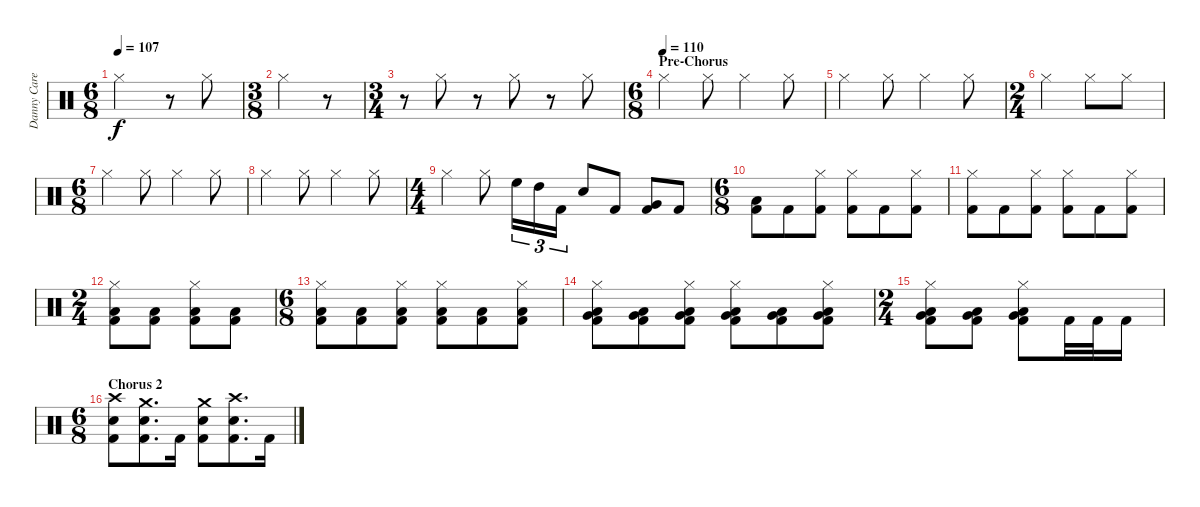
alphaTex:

\track ("Danny Carey" "Danny Care") {instrument percussion}
\staff {score}
\articulation defaults
\ts (6 8)
\tempo 107
\clef neutral
\ks c "Hi-Hat (closed)".2{dy f}
r.8 "Hi-Hat (closed)".8 |
\ts (3 8)
"Hi-Hat (closed)".4 r.8 |
\ts (3 4)
r.8 "Hi-Hat (closed)".8 r.8 "Hi-Hat (closed)".8 r.8 "Hi-Hat (closed)".8 |
\ts (6 8)
\section ("" "Pre-Chorus")
\tempo (110)
"Hi-Hat (closed)".4 "Hi-Hat (closed)".8 "Hi-Hat (closed)".4 "Hi-Hat (closed)".8 |
"Hi-Hat (closed)".4 "Hi-Hat (closed)".8 "Hi-Hat (closed)".4 "Hi-Hat (closed)".8 |
\ts (2 4)
"Hi-Hat (closed)".4 "Hi-Hat (closed)".8 "Hi-Hat (closed)".8 |
\ts (6 8)
"Hi-Hat (closed)".4 "Hi-Hat (closed)".8 "Hi-Hat (closed)".4 "Hi-Hat (closed)".8 |
"Hi-Hat (closed)".4 "Hi-Hat (closed)".8 "Hi-Hat (closed)".4 "Hi-Hat (closed)".8 |
\ts (4 4)
"Hi-Hat (closed)".4 "Hi-Hat (closed)".8 "High Floor Tom (hit)".16{tu (3 2)} "High Tom (hit)".16{tu (3 2)} "Kick (hit) 2".16{tu (3 2)} "Electric Snare (hit)".8 "Kick (hit) 2".8 ("Very Low Tom (hit)" "Kick (hit) 2").8 "Kick (hit) 2".8 |
\ts (6 8)
("Low Floor Tom (hit)" "Kick (hit) 2").8 "Kick (hit) 2".8 ("Hi-Hat (closed)" "Kick (hit) 2").8 ("Hi-Hat (closed)" "Kick (hit) 2").8 "Kick (hit) 2".8 ("Hi-Hat (closed)" "Kick (hit) 2").8 |
("Hi-Hat (closed)" "Kick (hit) 2").8 "Kick (hit) 2".8 ("Hi-Hat (closed)" "Kick (hit) 2").8 ("Hi-Hat (closed)" "Kick (hit) 2").8 "Kick (hit) 2".8 ("Hi-Hat (closed)" "Kick (hit) 2").8 |
\ts (2 4)
("Low Floor Tom (hit)" "Hi-Hat (closed)" "Kick (hit) 2").8 ("Low Floor Tom (hit)" "Kick (hit) 2").8 ("Low Floor Tom (hit)" "Hi-Hat (closed)" "Kick (hit) 2").8 ("Low Floor Tom (hit)" "Kick (hit) 2").8 |
\ts (6 8)
("Low Floor Tom (hit)" "Hi-Hat (closed)" "Kick (hit) 2").8 ("Low Floor Tom (hit)" "Kick (hit) 2").8 ("Low Floor Tom (hit)" "Hi-Hat (closed)" "Kick (hit) 2").8 ("Low Floor Tom (hit)" "Hi-Hat (closed)" "Kick (hit) 2").8 ("Low Floor Tom (hit)" "Kick (hit) 2").8 ("Low Floor Tom (hit)" "Hi-Hat (closed)" "Kick (hit) 2").8 |
("Very Low Tom (hit)" "Low Floor Tom (hit)" "Hi-Hat (closed)" "Kick (hit) 2").8 ("Very Low Tom (hit)" "Low Floor Tom (hit)" "Kick (hit) 2").8 ("Very Low Tom (hit)" "Low Floor Tom (hit)" "Hi-Hat (closed)" "Kick (hit) 2").8 ("Very Low Tom (hit)" "Low Floor Tom (hit)" "Hi-Hat (closed)" "Kick (hit) 2").8 ("Very Low Tom (hit)" "Low Floor Tom (hit)" "Kick (hit) 2").8 ("Very Low Tom (hit)" "Low Floor Tom (hit)" "Hi-Hat (closed)" "Kick (hit) 2").8 |
\ts (2 4)
("Very Low Tom (hit)" "Low Floor Tom (hit)" "Hi-Hat (closed)" "Kick (hit) 2").8 ("Very Low Tom (hit)" "Low Floor Tom (hit)" "Kick (hit) 2").8 ("Very Low Tom (hit)" "Low Floor Tom (hit)" "Hi-Hat (closed)" "Kick (hit) 2").8 "Kick (hit) 2".32 "Kick (hit) 2".32 "Kick (hit) 2".16 |
\ts (6 8)
\section ("" "Chorus 2")
("Crash high (hit)" "Electric Snare (hit)" "Kick (hit) 2").8 ("Crash medium (hit)" "Electric Snare (hit)" "Kick (hit) 2").8{d} "Kick (hit) 2".16 ("Crash medium (hit)" "Electric Snare (hit)" "Kick (hit) 2").8 ("Crash high (hit)" "Electric Snare (hit)" "Kick (hit) 2").8{d} "Kick (hit) 2".16
